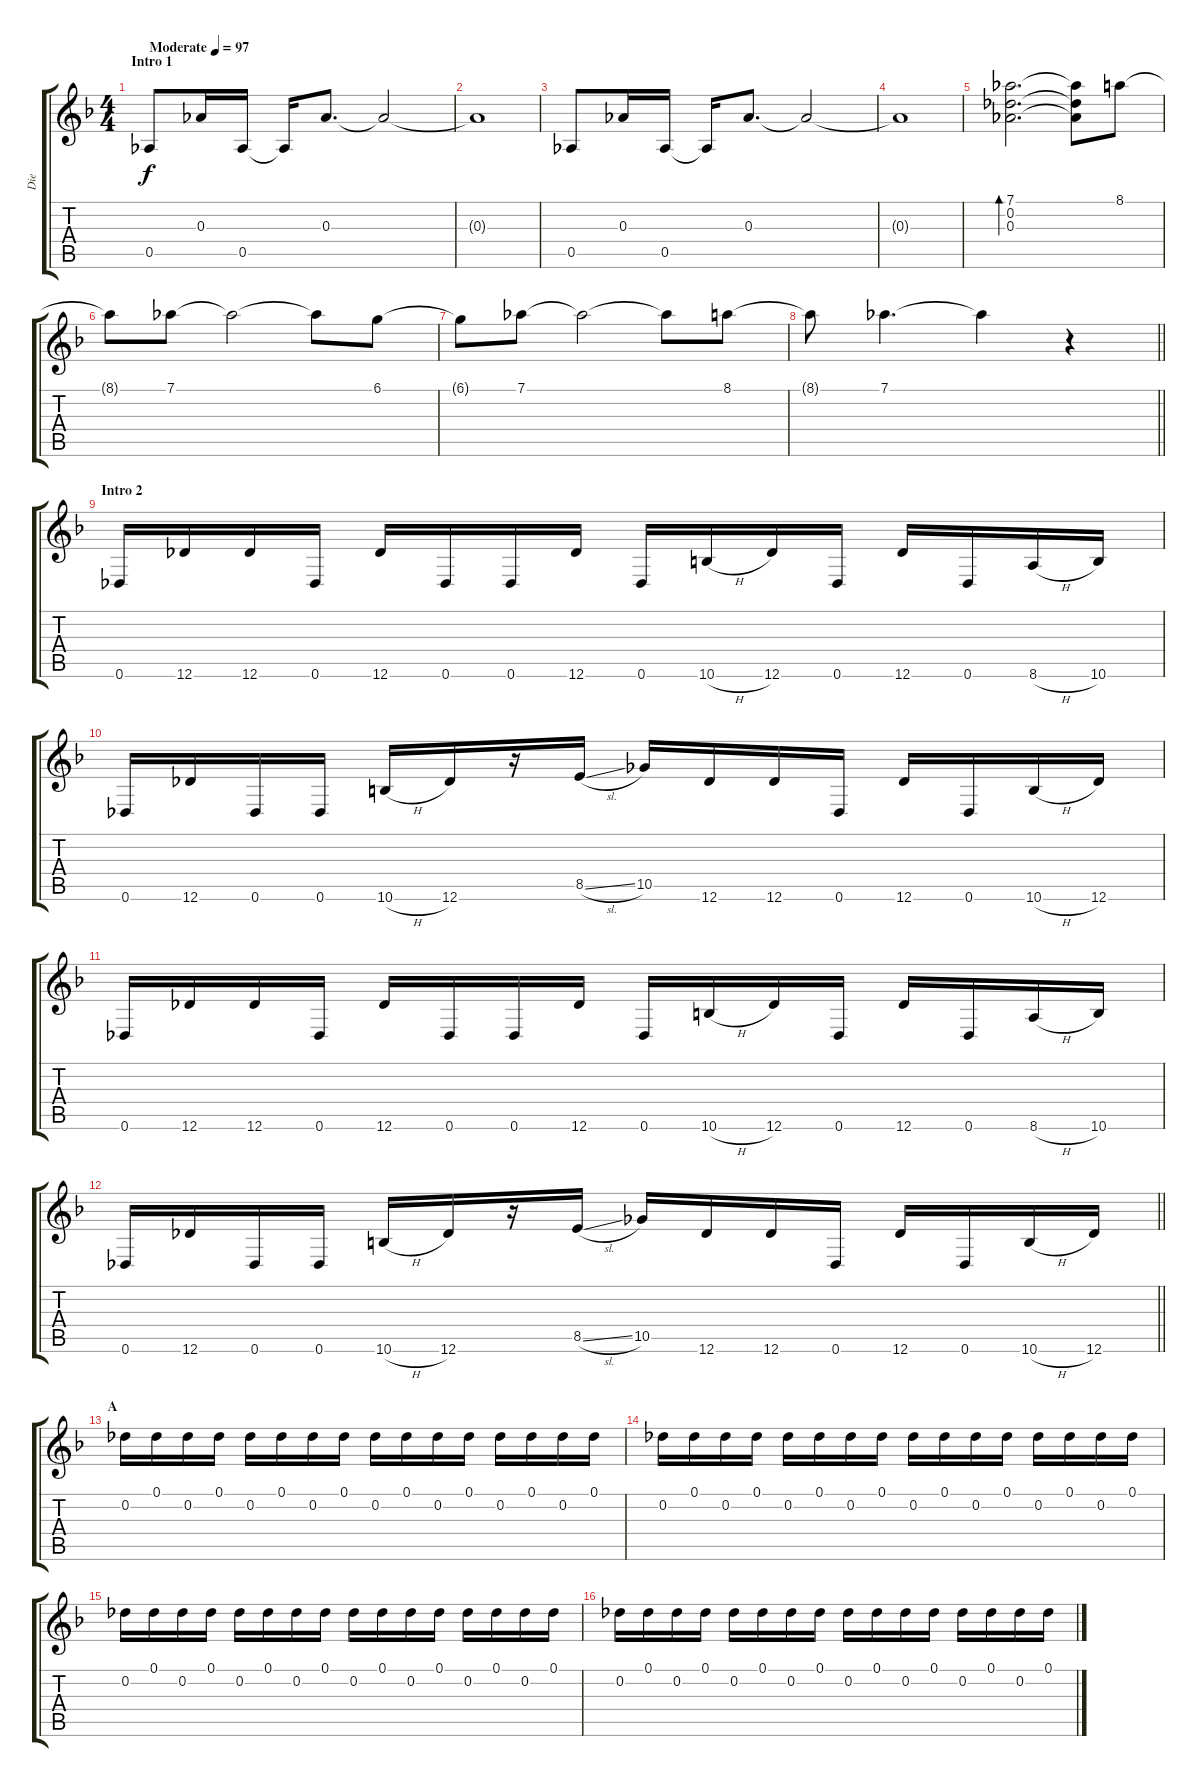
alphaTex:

\track ("Die" "Die") {instrument electricguitarclean}
\staff {score tabs}
\tuning (Db4 Db4 Ab3 Db3 Ab2 Db2) {hide}
\ts (4 4)
\section ("" "Intro 1")
\tempo (97 "Moderate")
\clef g2
\ks dminor
0.5.8{dy f instrument electricguitarjazz} 0.3.16 0.5.16 0.5{t}.16 0.3.8{d} 0.3{t}.2 |
0.3{t}.1 |
0.5.8{volume 14} 0.3.16 0.5.16 0.5{t}.16 0.3.8{d} 0.3{t}.2 |
0.3{t}.1 |
(7.1 0.2 0.3).2{d bd 480 instrument electricguitarclean} (7.1{t} 0.2{t} 0.3{t}).8 8.1.8 |
8.1{t}.8 7.1.8 7.1{t}.2 7.1{t}.8 6.1.8 |
6.1{t}.8 7.1.8 7.1{t}.2 7.1{t}.8 8.1.8 |
\barLineRight lightlight
8.1{t}.8 7.1.4{d} 7.1{t}.4 r.4 |
\section ("" "Intro 2")
0.6.16{instrument distortionguitar} 12.6.16 12.6.16 0.6.16 12.6.16 0.6.16 0.6.16 12.6.16 0.6.16 10.6{h}.16 12.6.16 0.6.16 12.6.16 0.6.16 8.6{h}.16 10.6.16 |
0.6.16 12.6.16 0.6.16 0.6.16 10.6{h}.16 12.6.16 r.16 8.5{sl}.16 10.5.16 12.6.16 12.6.16 0.6.16 12.6.16 0.6.16 10.6{h}.16 12.6.16 |
0.6.16 12.6.16 12.6.16 0.6.16 12.6.16 0.6.16 0.6.16 12.6.16 0.6.16 10.6{h}.16 12.6.16 0.6.16 12.6.16 0.6.16 8.6{h}.16 10.6.16 |
\barLineRight lightlight
0.6.16 12.6.16 0.6.16 0.6.16 10.6{h}.16 12.6.16 r.16 8.5{sl}.16 10.5.16 12.6.16 12.6.16 0.6.16 12.6.16 0.6.16 10.6{h}.16 12.6.16 |
\section ("" "A")
0.2.16{instrument electricguitarclean} 0.1.16 0.2.16 0.1.16 0.2.16 0.1.16 0.2.16 0.1.16 0.2.16 0.1.16 0.2.16 0.1.16 0.2.16 0.1.16 0.2.16 0.1.16 |
0.2.16 0.1.16 0.2.16 0.1.16 0.2.16 0.1.16 0.2.16 0.1.16 0.2.16 0.1.16 0.2.16 0.1.16 0.2.16 0.1.16 0.2.16 0.1.16 |
0.2.16 0.1.16 0.2.16 0.1.16 0.2.16 0.1.16 0.2.16 0.1.16 0.2.16 0.1.16 0.2.16 0.1.16 0.2.16 0.1.16 0.2.16 0.1.16 |
0.2.16 0.1.16 0.2.16 0.1.16 0.2.16 0.1.16 0.2.16 0.1.16 0.2.16 0.1.16 0.2.16 0.1.16 0.2.16 0.1.16 0.2.16 0.1.16
